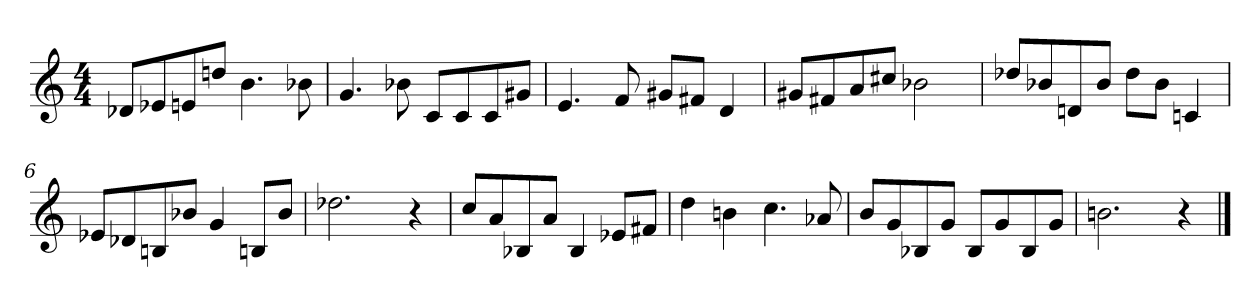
**kern
*part1
*staff1
*clefG2
*k[]
*M4/4
=1
8d-X/L
8e-X/
8en/
8ddn/J
4.b\
8b-X\
=2
4.g/
8b-X\
8c/L
8c/
8c/
8g#X/J
=3
4.e/
8f/
8g#X/L
8f#X/J
4d/
=4
8g#X/L
8f#X/
8a/
8cc#X/J
2b-X\
=5
8dd-X/L
8b-X/
8dn/
8b-/J
8dd-\L
8b-\J
4cn/
=6
8e-X/L
8d-X/
8Bn/
8b-X/J
4g/
8Bn/L
8b-/J
=7
2.dd-X\
4r
=8
8cc/L
8a/
8B-X/
8a/J
4B-/
8e-X/L
8f#X/J
=9
4dd\
4bn\
4.cc\
8a-X/
=10
8b/L
8g/
8B-X/
8g/J
8B-/L
8g/
8B-/
8g/J
=11
2.bn\
4r
==
*-
